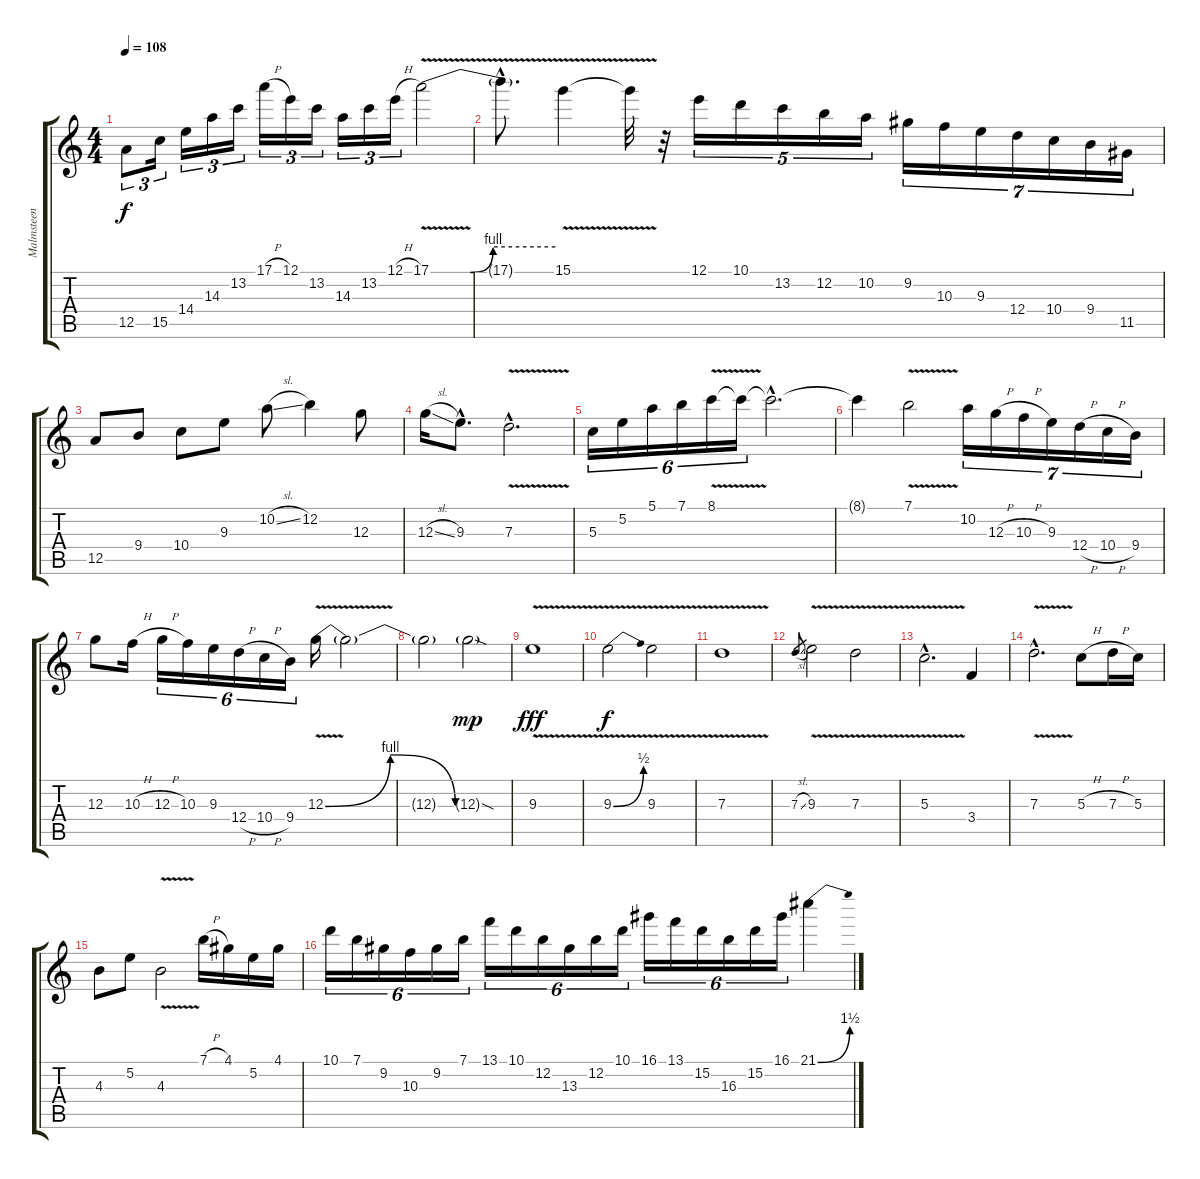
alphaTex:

\track ("Malmsteen" "Malmsteen") {instrument overdrivenguitar}
\staff {score tabs}
\tuning (E4 B3 G3 D3 A2 E2) {hide}
\ts (4 4)
\tempo 108
\clef g2
\ks c
12.5.8{tu (3 2) dy f instrument overdrivenguitar} 15.5.16{tu (3 2)} 14.4.16{tu (3 2)} 14.3.16{tu (3 2)} 13.2.16{tu (3 2)} 17.1{h}.16{tu (3 2)} 12.1.16{tu (3 2)} 13.2.16{tu (3 2)} 14.3.16{tu (3 2)} 13.2.16{tu (3 2)} 12.1{h}.16{tu (3 2)} 17.1{be (custom 0 0 19 0 30 4 60 4) v}.2 |
17.1{hac t}.8{d} 15.1{v}.4 15.1{t}.32 r.32 12.1.16{tu (5 4)} 10.1.16{tu (5 4)} 13.2.16{tu (5 4)} 12.2.16{tu (5 4)} 10.2.16{tu (5 4)} 9.2.16{tu (7 4)} 10.3.16{tu (7 4)} 9.3.16{tu (7 4)} 12.4.16{tu (7 4)} 10.4.16{tu (7 4)} 9.4.16{tu (7 4)} 11.5.16{tu (7 4)} |
12.5.8 9.4.8 10.4.8 9.3.8 10.2{sl}.8 12.2.4 12.3.8 |
12.3{sl}.16 9.3{hac}.8{d} 7.3{v hac}.2{d} |
5.3.16{tu (6 4)} 5.2.16{tu (6 4)} 5.1.16{tu (6 4)} 7.1.16{tu (6 4)} 8.1{v}.16{tu (6 4)} 8.1{t}.16{tu (6 4)} 8.1{hac t}.2{d} |
8.1{t}.4 7.1{v}.2 10.2.16{tu (7 4)} 12.3{h}.16{tu (7 4)} 10.3{h}.16{tu (7 4)} 9.3.16{tu (7 4)} 12.4{h}.16{tu (7 4)} 10.4{h}.16{tu (7 4)} 9.4.16{tu (7 4)} |
12.3.8 10.3{h}.16 12.3{h}.16{tu (6 4)} 10.3.16{tu (6 4)} 9.3.16{tu (6 4)} 12.4{h}.16{tu (6 4)} 10.4{h}.16{tu (6 4)} 9.4.16{tu (6 4)} 12.3{be (bendrelease 0 0 15 4 58 4 60 0) v}.16 12.3{t}.2 |
12.3{t}.2 12.3{sod g}.2{dy mp} |
9.3{v}.1{dy fff} |
9.3{be (bend 0 0 60 2) v}.2{dy f} 9.3{v}.2 |
7.3{v}.1 |
7.3{sl}.8{gr} 9.3{v}.2 7.3{v}.2 |
5.3{v hac}.2{d} 3.4.4 |
7.3{v hac}.2{d} 5.3{h}.8 7.3{h}.16 5.3.16 |
4.3.8 5.2.8 4.3{v}.2 7.1{h}.16 4.1.16 5.2.16 4.1.16 |
10.1.16{tu (6 4)} 7.1.16{tu (6 4)} 9.2.16{tu (6 4)} 10.3.16{tu (6 4)} 9.2.16{tu (6 4)} 7.1.16{tu (6 4)} 13.1.16{tu (6 4)} 10.1.16{tu (6 4)} 12.2.16{tu (6 4)} 13.3.16{tu (6 4)} 12.2.16{tu (6 4)} 10.1.16{tu (6 4)} 16.1.16{tu (6 4)} 13.1.16{tu (6 4)} 15.2.16{tu (6 4)} 16.3.16{tu (6 4)} 15.2.16{tu (6 4)} 16.1.16{tu (6 4)} 21.1{be (bend 0 0 60 6)}.4
